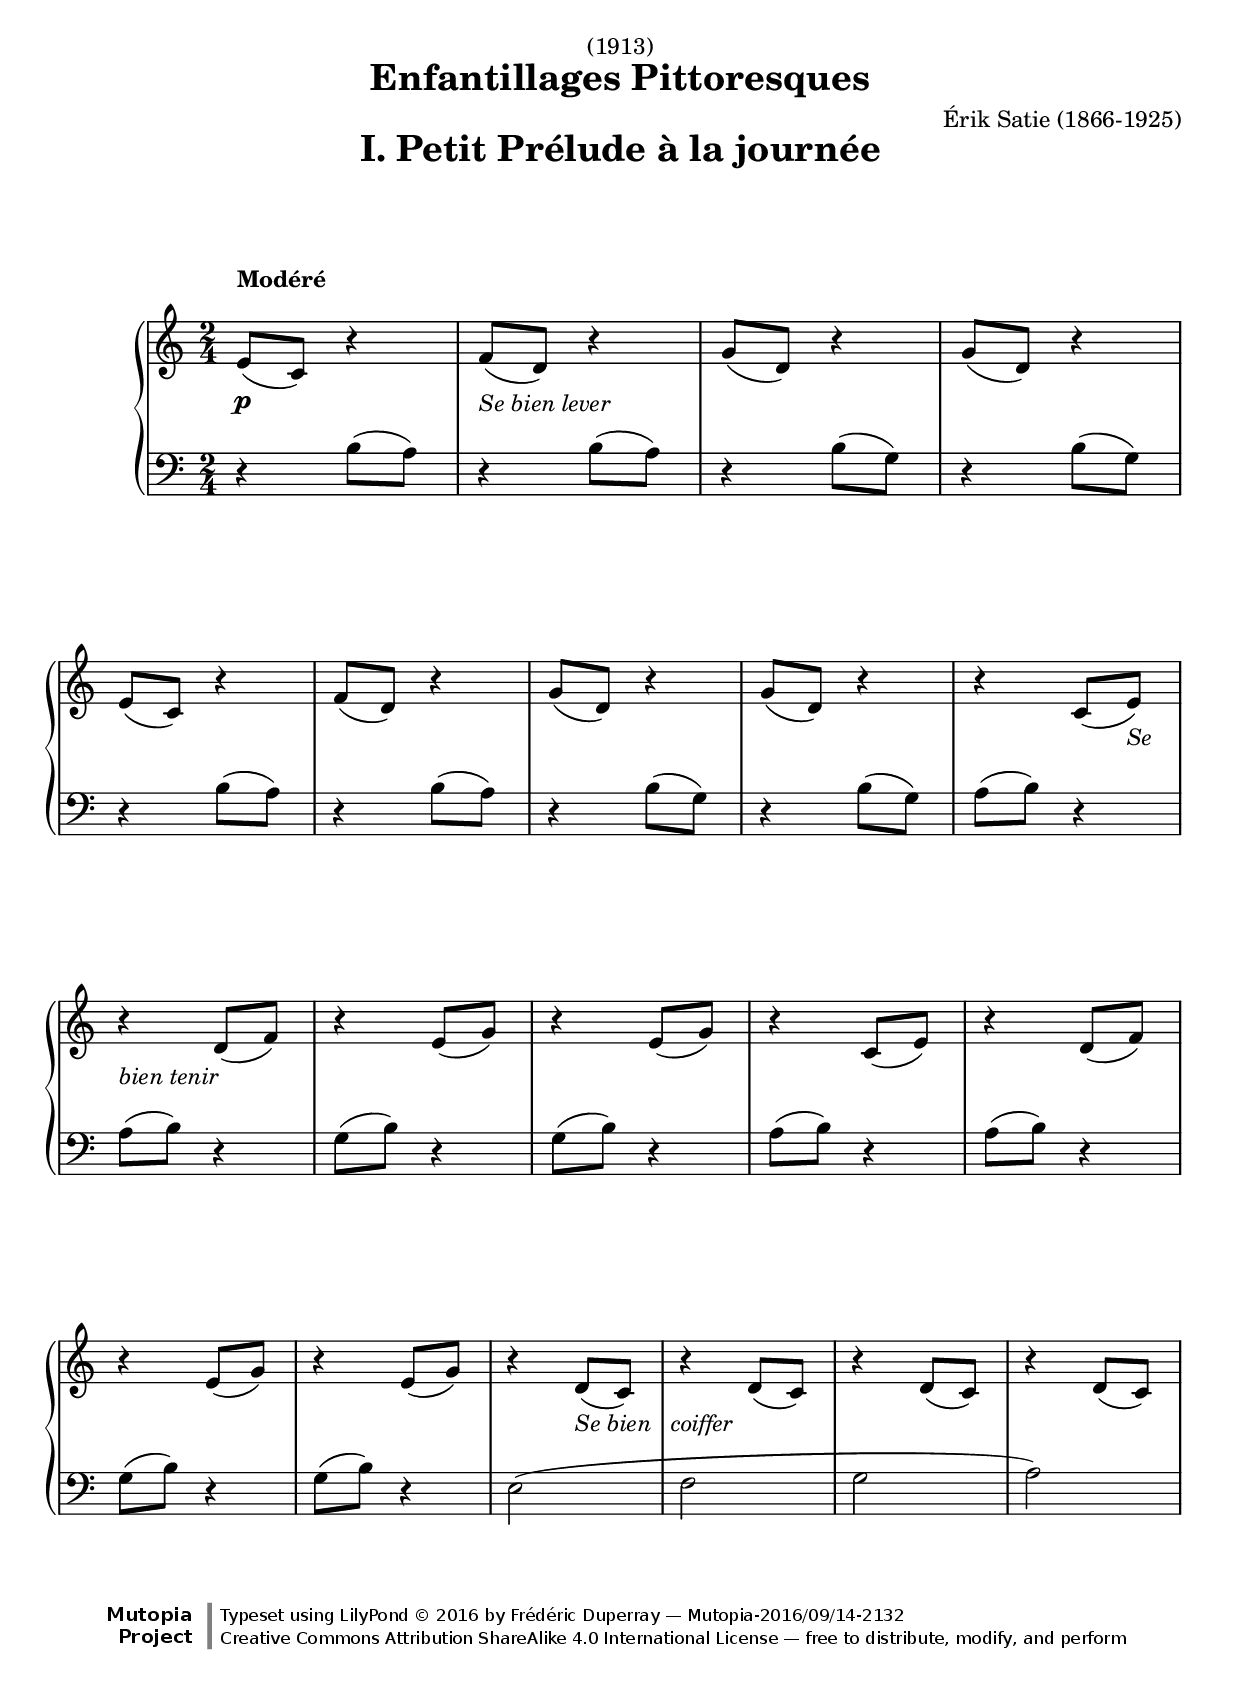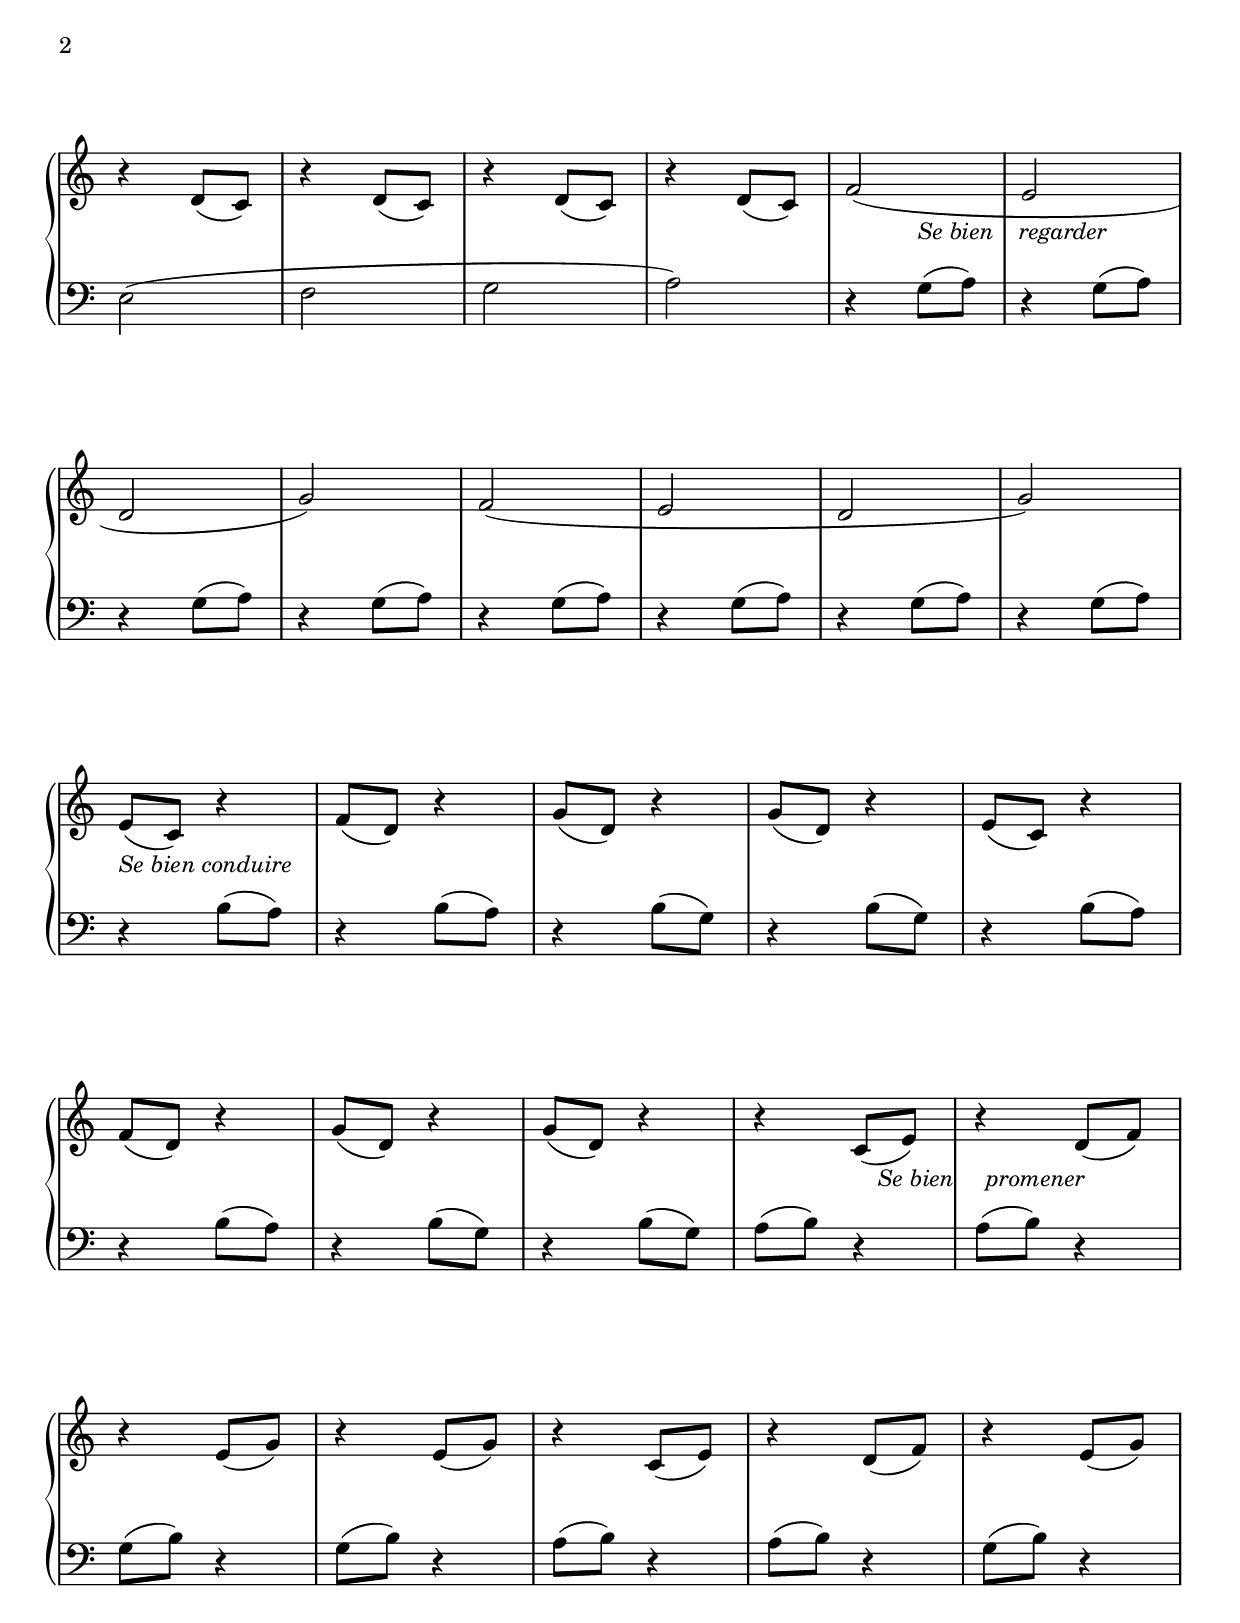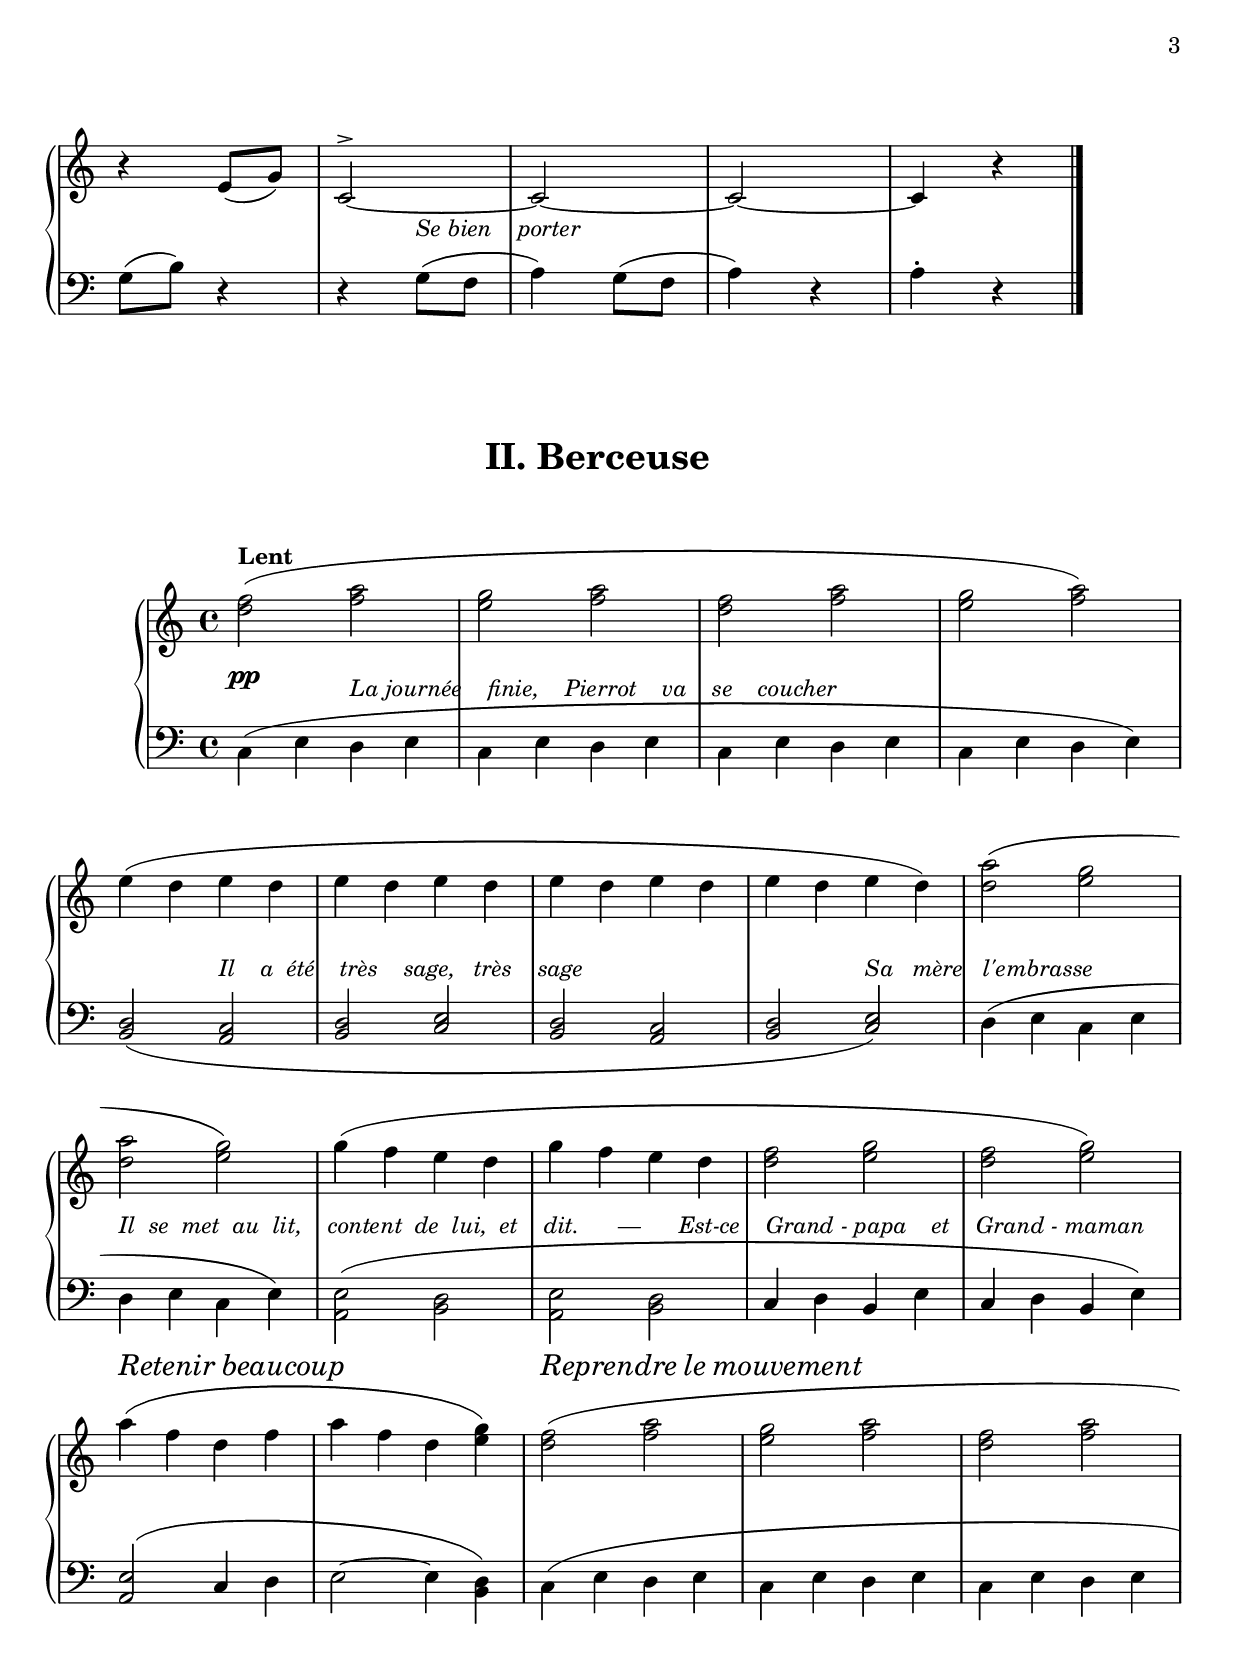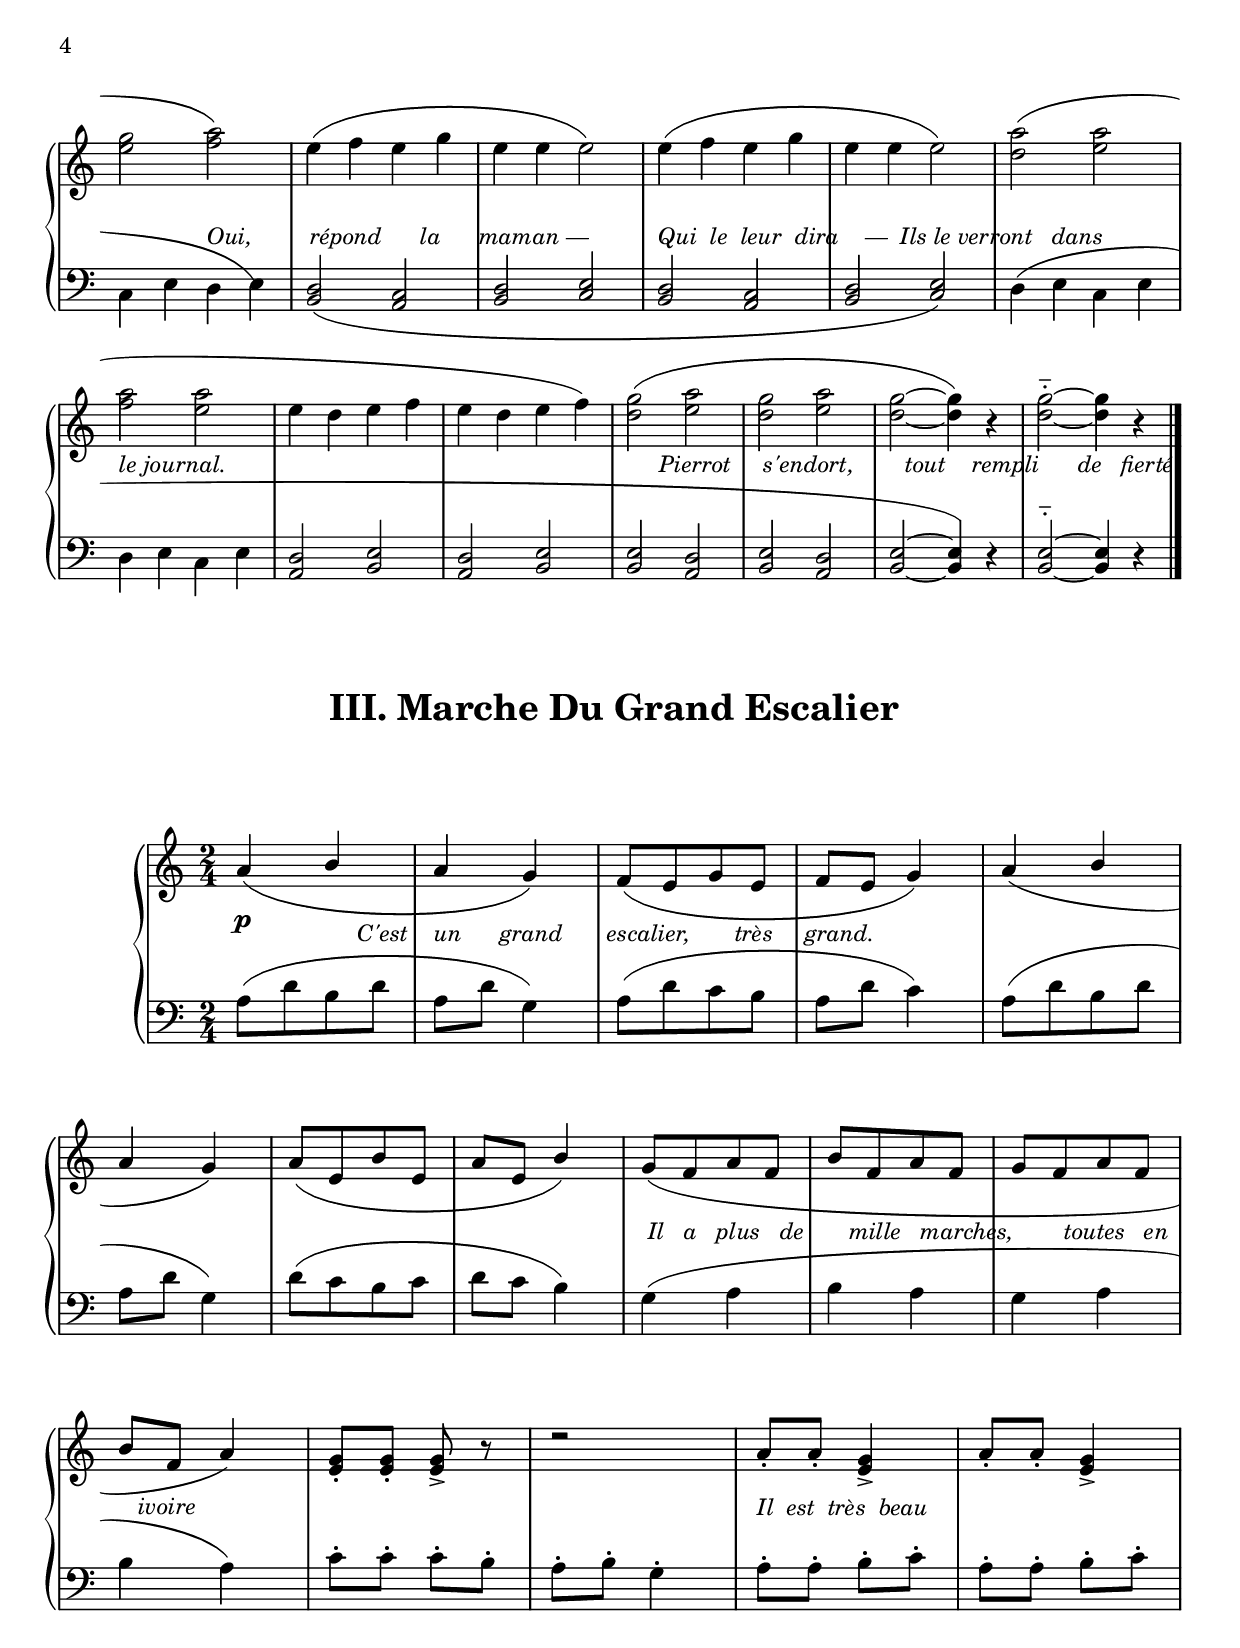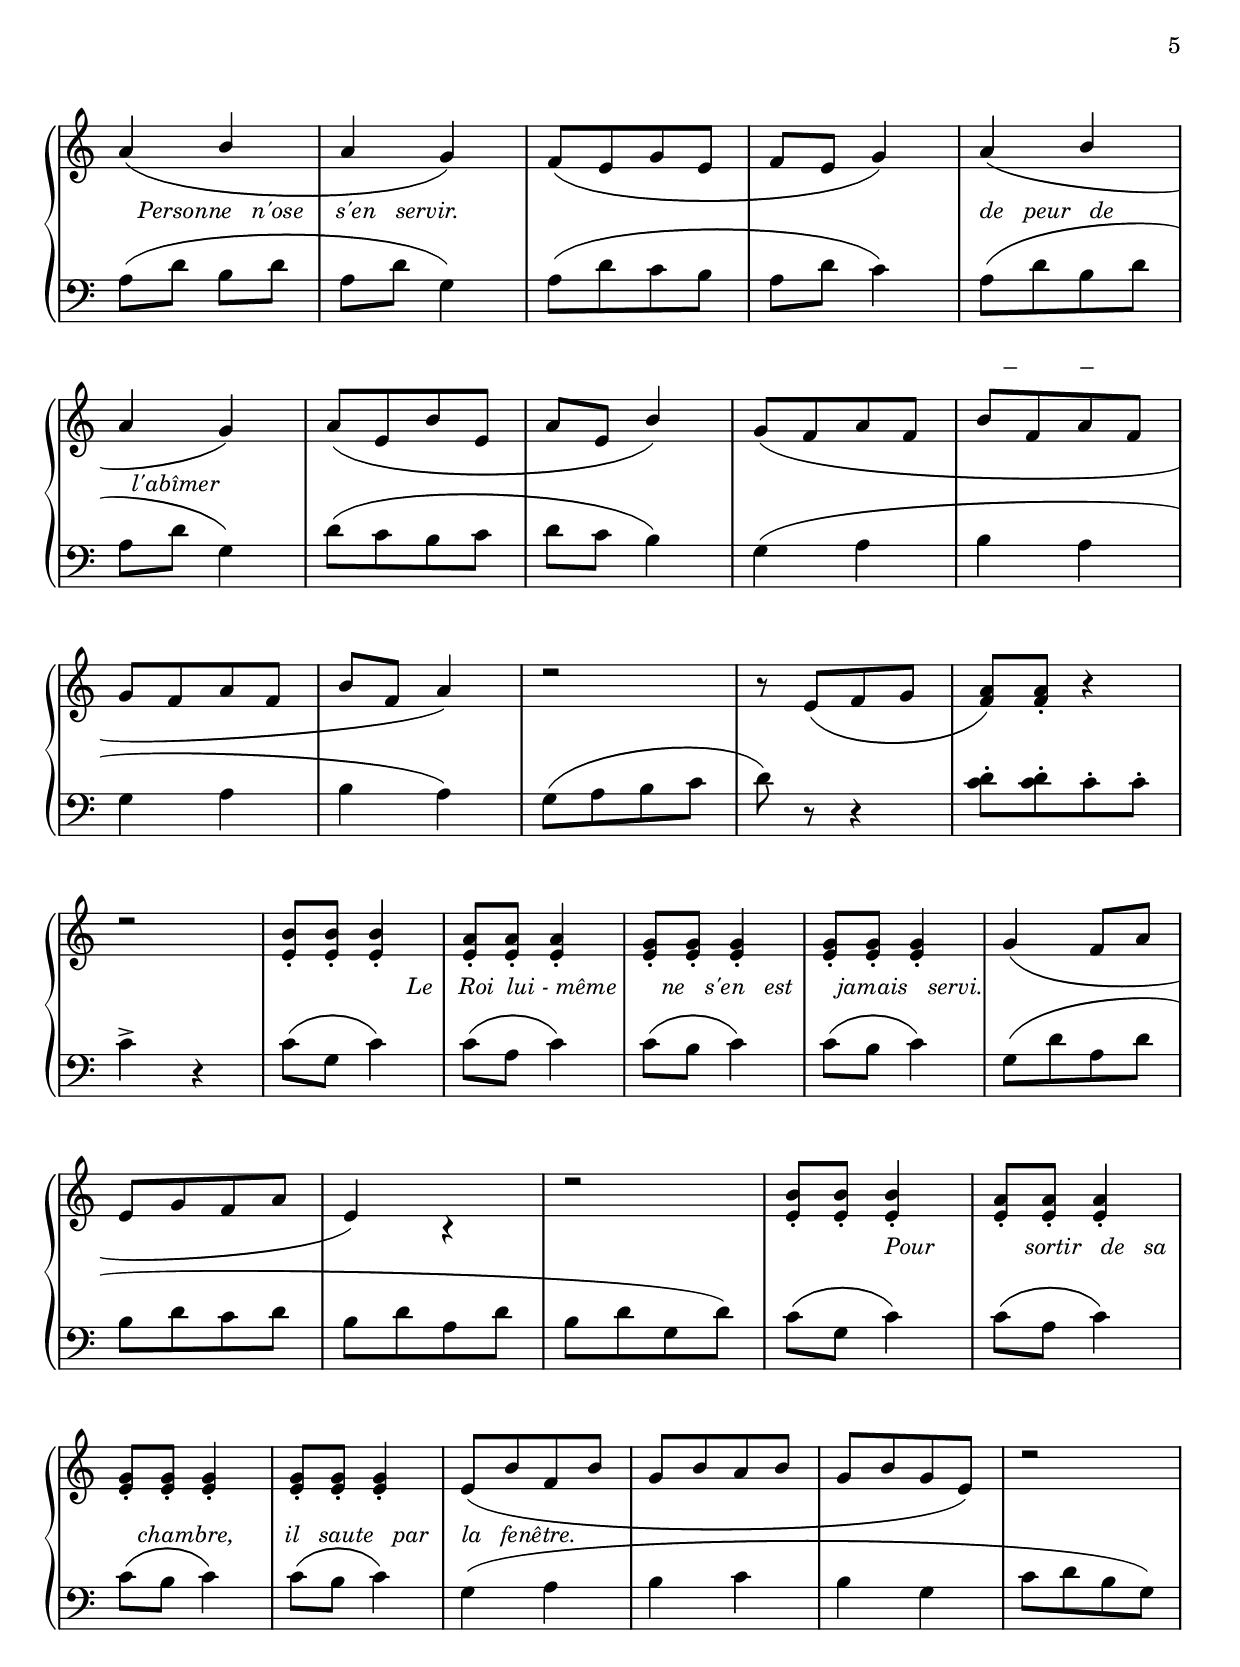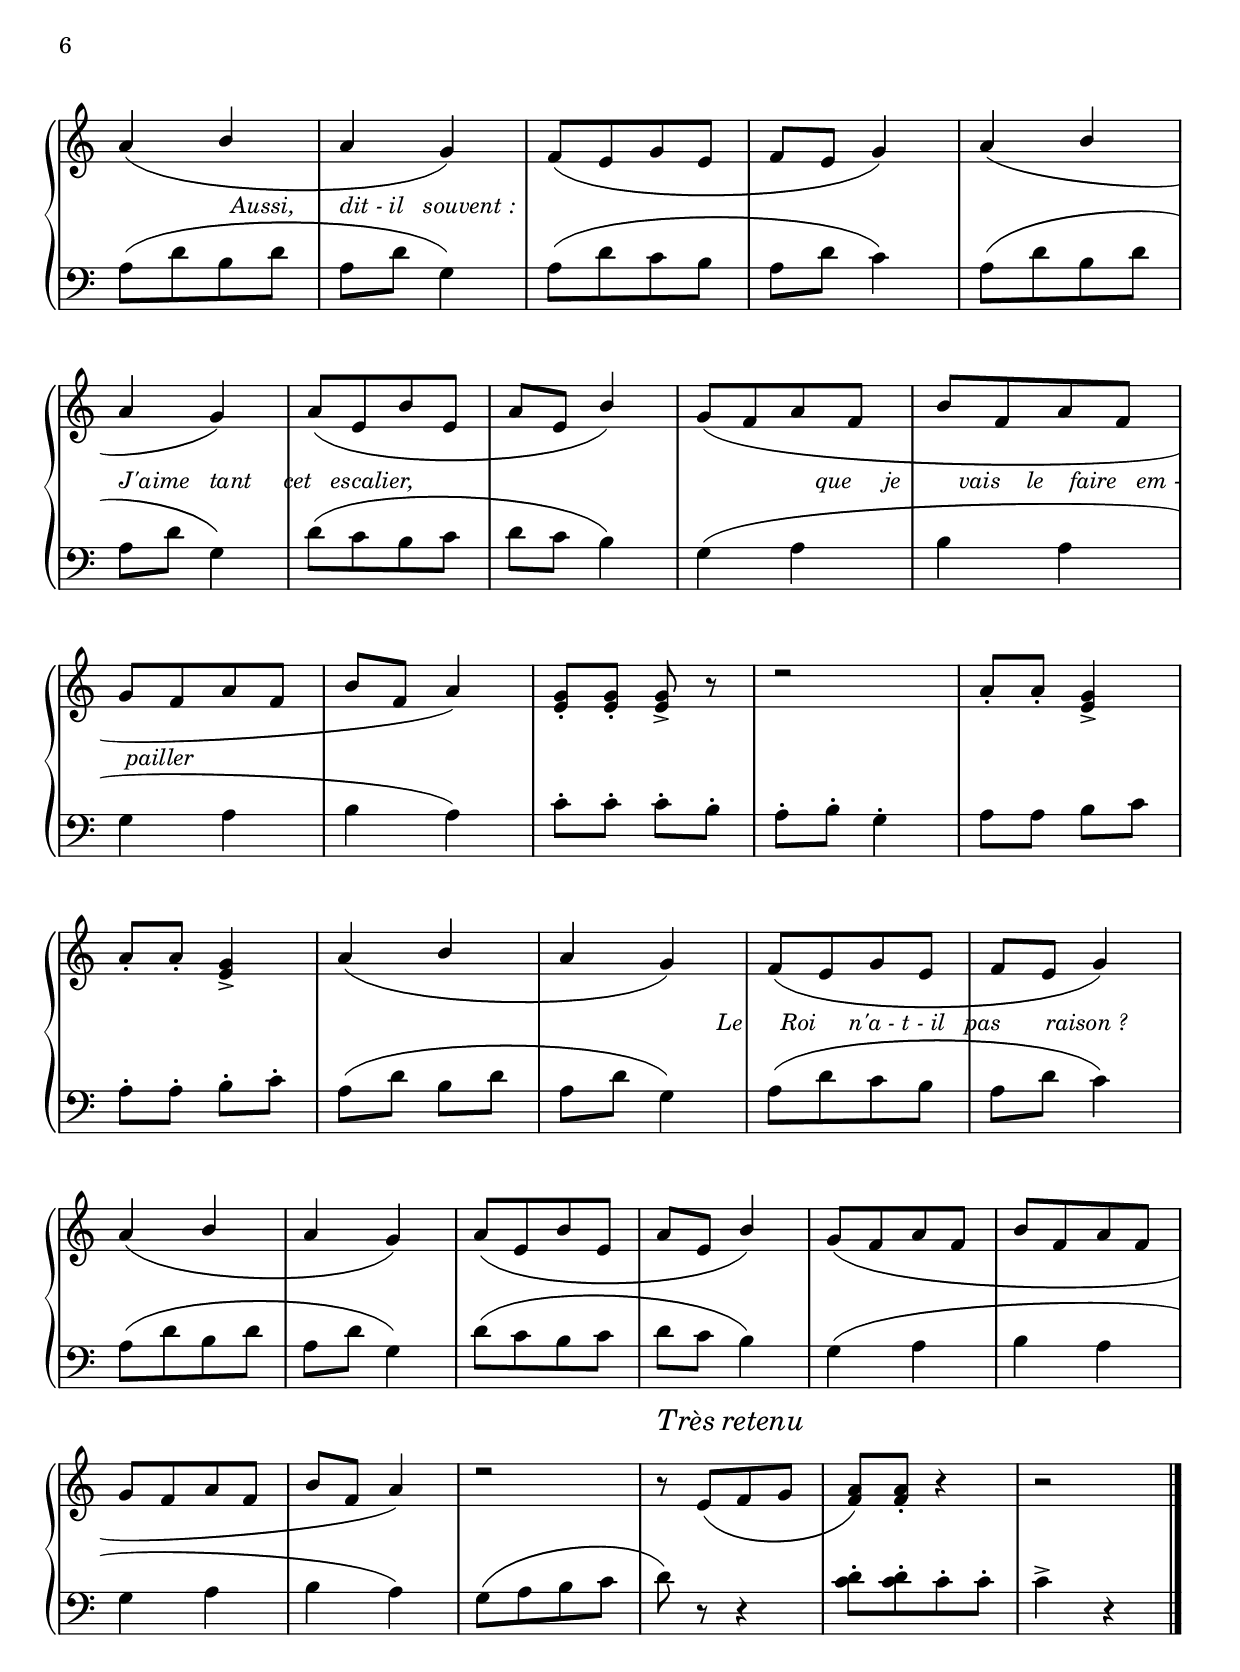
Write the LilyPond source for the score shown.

% this is a comment

% --------------------
% --- GENERAL INFO ---
% --------------------

% --- version statement

\version "2.18.2"

% --- language used in the code

\language "english" %  -s/--sharp -f/--flat -ss/-x/--sharpsharp -ff/--flatflat

% --- articulate script for better MIDI output

\include "articulate.ly"

% --- printing info

\header {
  title        =  \markup {  \fontsize #0 "Enfantillages Pittoresques" }
  dedication  = "(1913)"
  composer     = "Érik Satie (1866-1925)"
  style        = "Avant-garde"
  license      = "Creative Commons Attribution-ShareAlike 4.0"
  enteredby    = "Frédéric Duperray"
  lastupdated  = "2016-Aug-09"
  date         = "1890"
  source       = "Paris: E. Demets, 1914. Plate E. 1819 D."

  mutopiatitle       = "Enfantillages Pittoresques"
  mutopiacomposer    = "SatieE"
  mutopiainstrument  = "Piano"
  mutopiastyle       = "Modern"
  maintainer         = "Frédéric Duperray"
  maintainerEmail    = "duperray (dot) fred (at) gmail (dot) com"

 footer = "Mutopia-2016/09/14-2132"
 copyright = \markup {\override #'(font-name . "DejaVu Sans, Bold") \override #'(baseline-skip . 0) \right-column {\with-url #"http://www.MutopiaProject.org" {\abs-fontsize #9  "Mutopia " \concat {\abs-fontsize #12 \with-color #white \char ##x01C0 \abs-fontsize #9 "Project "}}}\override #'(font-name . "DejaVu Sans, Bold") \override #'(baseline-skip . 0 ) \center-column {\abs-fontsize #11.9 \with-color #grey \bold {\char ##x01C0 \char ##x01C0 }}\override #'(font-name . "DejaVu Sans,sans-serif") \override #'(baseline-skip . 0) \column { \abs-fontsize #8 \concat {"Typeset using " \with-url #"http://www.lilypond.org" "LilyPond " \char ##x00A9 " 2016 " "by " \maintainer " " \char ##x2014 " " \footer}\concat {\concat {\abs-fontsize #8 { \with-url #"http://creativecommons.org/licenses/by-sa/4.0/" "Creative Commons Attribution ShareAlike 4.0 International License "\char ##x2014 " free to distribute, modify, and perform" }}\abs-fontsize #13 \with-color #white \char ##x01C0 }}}
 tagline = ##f
} % stop header

\paper {
  top-margin = 8\mm                              %-minimum top-margin: 8mm
  top-markup-spacing.basic-distance = #5         %-dist. from bottom of top margin to the first markup/title
  markup-system-spacing.basic-distance = #16     %-dist. from header/title to first system
  top-system-spacing.basic-distance = #12        %-dist. from top margin to system in pages with no titles
  last-bottom-spacing.basic-distance = #11       %-pads music from copyright block

  % --- Set these to false after all editing is finished
  %   ragged-bottom = ##f
  %   ragged-last-bottom = ##f
  %   ragged-right = ##f
} % stop paper

% --- the 3 parts of the piece

% this is a comment

% --------------------
% --- GENERAL INFO ---
% --------------------

% --- version statement

\version "2.18.2"

% --- language used in the code

\language "english" %  -s/--sharp -f/--flat -ss/-x/--sharpsharp -ff/--flatflat

% -------------
% --- Music ---
% -------------

% --- fundamental structure

global = {
  \key a \minor
  \time 2/4
}

% --- High notes

trebleNotes = \relative c' {

  % Part A

  \slurDown e8( c8) b'4\rest  | % 01
  f8( d8) b'4\rest | % 02
  g8( d8) b'4\rest | % 03
  g8( d8) b'4\rest \break  | % 04

  e,8( c8) b'4\rest  | % 05
  f8( d8) b'4\rest | % 06
  g8( d8) b'4\rest | % 07
  g8( d8) b'4\rest  | % 08

  % Part B

  b4\rest c,8( e8)  \break | % 09
  b'4\rest d,8( f8) | % 10
  b4\rest e,8( g8) | % 11
  b4\rest e,8( g8) | % 12

  b4\rest c,8( e8) | % 13
  b'4\rest d,8( f8) \break  | % 14
  b4\rest e,8( g8) | % 15
  b4\rest e,8( g8) | % 16

  % Part C

  b4\rest d,8( c8) | % 17
  b'4\rest d,8( c8)  | % 18
  b'4\rest d,8( c8)  | % 19
  b'4\rest d,8( c8) \pageBreak | % 20

  b'4\rest d,8( c8) | % 21
  b'4\rest d,8( c8)  | % 22
  b'4\rest d,8( c8)  | % 23
  b'4\rest d,8( c8) | % 24

  % Part D

  f2(  | % 25
  e2 \break | % 26
  d2  | % 27
  g2)  | % 28
  f2( | % 29
  e2  | % 30
  d2  | % 31
  g2) \break  | % 32

  % Part A

  e8( c8) b'4\rest  | % 33
  f8( d8) b'4\rest | % 34
  g8( d8) b'4\rest | % 35
  g8( d8) b'4\rest | % 36

  e,8( c8) b'4\rest \break  | % 37
  f8( d8) b'4\rest | % 38
  g8( d8) b'4\rest | % 39
  g8( d8) b'4\rest  | % 40

  % Part B

  b4\rest c,8( e8) | % 41
  b'4\rest d,8( f8) \break | % 42
  b4\rest e,8( g8) | % 43
  b4\rest e,8( g8) | % 44

  b4\rest c,8( e8) | % 45
  b'4\rest d,8( f8) | % 46
  b4\rest e,8( g8) \break | % 47
  b4\rest e,8( g8) | % 48

  % Part C

  \tieDown c,2~\accent | % 49
  c2~ | % 50
  c2~ | % 51
  c4 b'4\rest \bar "|."  | % 52
} % stop trebleNotes

% --- Low notes

bassNotes = \relative c' {

  % Part A

  \slurUp d,4\rest b'8( a8)  | % 01
  d,4\rest b'8( a8) | % 02
  d,4\rest b'8( g8) | % 03
  d4\rest b'8( g8)  | % 04

  d4\rest b'8( a8)  | % 05
  d,4\rest b'8( a8) | % 06
  d,4\rest b'8( g8) | % 07
  d4\rest b'8( g8)  | % 08

  % Part B

  a8( b8)  d,4\rest  | % 09
  a'8( b8)  d,4\rest  | % 10
  g8( b8)  d,4\rest  | % 11
  g8( b8)  d,4\rest  | % 12

  a'8( b8)  d,4\rest  | % 13
  a'8( b8)  d,4\rest  | % 14
  g8( b8)  d,4\rest  | % 15
  g8( b8)  d,4\rest  | % 16

  % Part C

  e2( | % 17
  f2  | % 18
  g2  | % 19
  a2) | % 20

  e2( | % 21
  f2  | % 22
  g2 | % 23
  a2)  | % 24

  % Part D

  d,4\rest g8( a8)  | % 25
  d,4\rest g8( a8)  | % 26
  d,4\rest g8( a8)   | % 27
  d,4\rest g8( a8)   | % 28

  d,4\rest g8( a8)  | % 29
  d,4\rest g8( a8)  | % 30
  d,4\rest g8( a8)   | % 31
  d,4\rest g8( a8)   | % 32

  % Part A

  \slurUp d,4\rest b'8( a8)  | % 33
  d,4\rest b'8( a8) | % 34
  d,4\rest b'8( g8) | % 35
  d4\rest b'8( g8)  | % 36

  d4\rest b'8( a8)  | % 37
  d,4\rest b'8( a8) | % 38
  d,4\rest b'8( g8) | % 39
  d4\rest b'8( g8)  | % 40

  % Part B

  a8( b8)  d,4\rest  | % 41
  a'8( b8)  d,4\rest  | % 42
  g8( b8)  d,4\rest  | % 43
  g8( b8)  d,4\rest  | % 44

  a'8( b8)  d,4\rest  | % 45
  a'8( b8)  d,4\rest  | % 46
  g8( b8)  d,4\rest  | % 47
  g8( b8)  d,4\rest  | % 48

  % Part C

  d4\rest g8( f8 | % 49
  a4) g8( f8  | % 50
  a4) d,4\rest | % 51
  a'4^\staccato d,4\rest | % 52
} % stop bassNotes

% --- Dynamics, text, and musical terms

dynamicsAboveTreble = {

  % Part A

  s2^\markup { \normal-text \bold  {"Modéré" }} | % 01
  s2  | % 01
  s2 | % 02
  s2 | % 03
  s2  | % 04

  s2  | % 05
  s2 | % 06
  s2 | % 07
  s2  | % 08
  s2  | % 09

  % Part B

  s2 | % 10
  s2 | % 11
  s2 | % 12
  s2  | % 13
  s2  | % 14
  s2 | % 15

  % Part C

  s2 | % 16
  s2 | % 17
  s2  | % 18
  s2  | % 19

  s2 | % 20
  s2 | % 21
  s2  | % 22
  s2 | % 23

  % Part D

  s2  | % 24
  s2  | % 25
  s2 | % 26
  s2  | % 27
  s2  | % 28
  s2 | % 29

  % Part D

  s2  | % 30
  s2  | % 31
  s2  | % 32
  s2  | % 33
  s2 | % 34

  % Part E

  s2 | % 35
  s2 | % 36
  s2 | % 37
  s2 | % 38

  % Part F

  s2 | % 39
  s2 | % 40
  s2 | % 41
  s2 | % 42
  s2  | % 43
  s2 | % 44
  s2 | % 45

  % Part A

  s2 | % 46
  s2 | % 47
  s2 | % 48
  s2 | % 49
  s2 | % 50
  s2 | % 51
  s2 | % 52
} % stop dynamicsAboveTreble

dynamicsBelowTreble = {

  % Part A

  s2 \p  | % 01
  s2 | % 02
  s2 | % 03
  s2  | % 04

  s2  | % 05
  s2 | % 06
  s2 | % 07
  s2  | % 08
  s2  | % 09

  % Part B

  s2 | % 10
  s2 | % 11
  s2 | % 12
  s2  | % 13
  s2  | % 14
  s2 | % 15

  % Part C

  s2 | % 16
  s2 | % 17
  s2  | % 18
  s2  | % 19

  s2 | % 20
  s2 | % 21
  s2  | % 22
  s2 | % 23

  % Part D

  s2  | % 24
  s2  | % 25
  s2 | % 26
  s2  | % 27
  s2  | % 28
  s2 | % 29

  % Part D

  s2  | % 30
  s2  | % 31
  s2  | % 32
  s2  | % 33
  s2 | % 34

  % Part E

  s2 | % 35
  s2 | % 36
  s2 | % 37
  s2 | % 38

  % Part F

  s2 | % 39
  s2 | % 40
  s2 | % 41
  s2 | % 42
  s2  | % 43
  s2 | % 44
  s2 | % 45

  % Part A

  s2 | % 46
  s2 | % 47
  s2 | % 48
  s2 | % 49
  s2 | % 50
  s2 | % 51
  s2 | % 52
} % stop dynamicsBelowTreble

dynamicsAboveBass = {

  % Part A

  s2  | % 01
  s2^"Se bien lever" | % 02
  s2 | % 03
  s2  | % 04

  s2  | % 05
  s2 | % 06
  s2 | % 07
  s2  | % 08
  s4 s8 s8^"Se"  | % 09

  % Part B

  s2^"bien tenir" | % 10
  s2 | % 11
  s2 | % 12
  s2  | % 13
  s2  | % 14
  s2 | % 15

  % Part C

  s2 | % 16
  s4 s8^"Se bien   coiffer" s8 | % 17
  s2  | % 18
  s2  | % 19

  s2 | % 20
  s2 | % 21
  s2  | % 22
  s2 | % 23

  % Part D

  s2  | % 24
  s4 s8^"Se bien    regarder" s8 | % 25
  s2 | % 26
  s2  | % 27
  s2  | % 28
  s2 | % 29

  % Part D

  s2  | % 30
  s2  | % 31
  s2  | % 32
  s2^"Se bien conduire"  | % 33
  s2 | % 34

  % Part E

  s2 | % 35
  s2 | % 36
  s2 | % 37
  s2 | % 38

  % Part F

  s2 | % 39
  s2 | % 40
  s4 s16 s16^"Se bien     promener" s8 | % 41
  s2 | % 42
  s2  | % 43
  s2 | % 44
  s2 | % 45

  % Part A

  s2 | % 46
  s2 | % 47
  s2 | % 48
  s4 s8^"Se bien    porter" s8 | % 49
  s2 | % 50
  s2 | % 51
  s2 | % 52
} % stop dynamicsAboveBass

% -----------------------
% --- Voices ---
% -----------------------

trebleStaff = {
  \global
  \clef treble
  <<
    \new Voice { \voiceOne \trebleNotes }
  >>
} % stop trebleStaff

bassStaff = {
  \global
  \clef bass
  <<
    \new Voice { \voiceTwo \bassNotes }
  >>
} % stop bassStaff

% -----------------------
% --- grouping for book ---
% -----------------------

prelude =
\new PianoStaff <<
  \new Dynamics { \global \dynamicsAboveTreble }
  \new Staff { \trebleStaff }
  \new Dynamics {  \dynamicsBelowTreble }
  \new Dynamics {  \dynamicsAboveBass }
  \new Staff {  \bassStaff }
>> % stop prelude PianoStaff




% this is a comment

% --------------------
% --- GENERAL INFO ---
% --------------------

% --- version statement

\version "2.18.2"

% --- language used in the code

\language "english" %  -s/--sharp -f/--flat -ss/-x/--sharpsharp -ff/--flatflat

% --- printing info

% -------------
% --- Music ---
% -------------

% --- fundamental structure

global = {
  \key a \minor
  \time 4/4
}

% --- High notes

trebleNotes = \relative c' {
  \override Score.BarNumber.stencil = ##f % there are no barnumbers in the original score

  % Part A

  \slurUp \stemDown \shape #'((( 0 . 0) (0 . 2) (0 . 2) (0 . 0))) Slur <d' f>2( <f a>2  | % 01
  <e g>2 <f a>2 | % 02
  <d f>2 <f a>2 | % 03
  <e g>2 <f a>2) \break  | % 04

  \shape #'((( 0 . 0) (0 . 2) (0 . 2) (0 . 0))) Slur e4( d4 e4 d4  | % 05
  e4 d4 e4 d4 | % 06
  e4 d4 e4 d4 | % 07
  e4 d4 e4 d4)  | % 08

  \shape #'((( 0 . 0) (0 . 0.5) (0 . 0.75) (0 . 2.2)) (( 0 . 2.2) (0 . 0.75) (0 . 0.5) (0 . 0)) ) Slur <d a'>2( <e g>2  \break | % 09
  <d a'>2 <e g>2) | % 10
  \shape #'((( 0 . 0) (0 . 2) (0 . 2) (0 . 0))) Slur g4( f4 e4 d4 | % 11
  g4 f4 e4 d4 | % 12

  <d f>2 <e g>2 | % 13
  <d f>2 <e g>2) \break  | % 14
  \shape #'((( 0 . 0) (0 . 2) (0 . 2) (0 . 0))) Slur a4( f4 d4 f4 | % 15
  a4 f4 d4 <e g>4) | % 16

  % Part B

  \shape #'((( 0 . 0) (0 . 1.5) (0 . 2) (0 . 2.2)) (( 0 . 3) (0 . 1.5) (0 . 1) (0 . 0))) Slur <d f>2( <f a>2  | % 17
  <e g>2 <f a>2 | % 18
  <d f>2 <f a>2 \pageBreak | % 19
  <e g>2 <f a>2) | % 20

  \shape #'((( 0 . 0) (0 . 2.2) (0 . 2.2) (0 . 0))) Slur e4( f4 e4 g4  | % 21
  e4 e4 e2) | % 22
  \shape #'((( 0 . 0) (0 . 2.2) (0 . 2.2) (0 . 0))) Slur e4( f4 e4 g4 | % 23
  e4 e4 e2) | % 24

  \shape #'((( 0 . 0) (0 . 1) (0 . 1.5) (0 . 2.2)) (( 0 . 2.2) (0 . 1.5) (0 . 1) (0 . 0))) Slur <d a'>2( <e a>2 \break | % 25
  <f a>2 <e a>2 | % 26
  e4 d4 e4 f4 | % 27
  e4 d4 e4 f4) | % 28

  \shape #'((( 0 . 0) (0 . 2) (0 . 2) (0 . 0))) Slur  <d g>2( <e a>2 | % 29
  <d g>2 <e a>2 | % 30
  \override TieColumn.tie-configuration = #'((0.5 . -1)(6 . 1)) <d g>2~ <d g>4) b4\rest % 31
  <d g>2\portato~ <d g>4 b4\rest \bar "|." | % 32
} % stop trebleNotes

% --- Low notes

bassNotes = \relative c' {

  % Part A

  \shape #'((( 0 . 0) (0 . 2) (0 . 2) (0 . 0))) Slur \slurUp \stemDown c,4( e4 d4 e4  | % 01
  c4 e4 d4 e4 | % 02
  c4 e4 d4 e4 | % 03
  c4 e4 d4 e4)  | % 04

  \shape #'((( 0 . 0) (0 . -2) (0 . -2) (0 . 0))) Slur \slurDown \stemUp <b d>2( <a c>2  | % 05
  <b d>2 <c e>2 | % 06
  <b d>2 <a c>2 | % 07
  <b d>2 <c e>2)  | % 08

  \shape #'((( 0 . 0) (0 . 0.5) (0 . 0.75) (0 . 2.2)) (( 0 . 3) (0 . 1.5) (0 . 1) (0 . 0))) Slur \slurUp \stemDown d4( e4 c4 e4 | % 09
  d4 e4 c4 e4) | % 10
  \shape #'((( 0 . 0) (0 . 2) (0 . 2) (0 . 0))) Slur <a, e'>2( <b d>2 | % 11
  <a e'>2 <b d>2 | % 12

  \stemUp c4  \stemDown d4 \stemUp b4 \stemDown e4 | % 13
  \stemUp c4  \stemDown d4 \stemUp b4 \stemDown e4) | % 14
  \shape #'((( 0 . 1.5) (0 . 3) (0 . 2) (0 . 0))) Slur \stemUp <a, e'>2( c4 \stemDown d4 | % 15
  \tieUp e2~ e4 <b d>4) | % 16

  % Part B

  \shape #'((( 0 . 0) (0 . 3) (0 . 3.2) (0 . 3.4)) (( 0 . 5) (0 . 3) (0 . 2) (0 . -1))) Slur c4( e4 d4 e4 | % 17
  c4 e4 d4 e4 | % 18
  c4 e4 d4 e4 | % 19
  c4 e4 d4 e4) | % 20

  \shape #'((( 0 . 0) (0 . -2) (0 . -2) (0 . 0))) Slur \slurDown  \stemUp <b d>2( <a c>2 | % 21
  <b d>2 <c e>2 | % 22
  <b d>2 <a c>2 | % 23
  <b d>2 <c e>2) | % 24
  \shape #'((( 0 . 0) (0 . 1) (0 . 1.5) (0 . 2.2)) (( 0 . 5) (0 . 3) (0 . 2) (0 . -1))) Slur  \slurUp \stemDown d4( e4 c4 e4 | % 25

  d4 e4 c4 e4 | % 26
  \stemUp <a, d>2 <b e>2 | % 27
  <a d>2 <b e>2 | % 28

  <b e>2 <a d>2  | % 29
  <b e>2 <a d>2 | % 30
  \override TieColumn.tie-configuration = #'((-3.5 . -1)(3.5 . 1)) <b e>2~ <b e>4) d4\rest | % 31
  <b e>2^\portato~ <b e>4 d4\rest | % 32
} % stop bassNotes

% --- Dynamics, text, and musical terms

dynamicsAboveTreble = {

  % Part A

  s1 ^\markup { \normal-text \bold  {"Lent" }}  | % 01
  s1 | % 02
  s1 | % 03
  s1  | % 04

  s1  | % 05
  s1 | % 06
  s1 | % 07
  s1  | % 08
  s1  | % 09

  s1 | % 10
  s1 | % 11
  s1 | % 12
  s1  | % 13
  s1  | % 14
  s1^\markup { \huge Retenir \huge beaucoup }  | % 15

  s1 | % 16
  s1^\markup { \huge Reprendre \huge le \huge mouvement }  | % 17
  s1  | % 18
  s1  | % 19

  s1 | % 20
  s1 | % 21
  s1  | % 22
  s1 | % 23


  s1  | % 24
  s1  | % 25
  s1 | % 26
  s1  | % 27
  s1  | % 28
  s1 | % 29


  s1  | % 30
  s1  | % 31
  s1  | % 32
} % stop dynamicsAboveTreble

dynamicsBelowTreble = {

  % Part A

  s2 \pp s4_"La journée    finie,    Pierrot    va    se    coucher" s4 | % 01
  s1 | % 02
  s1 | % 03
  s1  | % 04

  s2 s2_"Il    a  été    très    sage,   très    sage"  | % 05
  s1 | % 06
  s1 | % 07
  s2 s4_"Sa   mère   l'embrasse" s4  | % 08
  s1  | % 09

  % Part B

  s1_"Il  se  met  au  lit,    content  de  lui,  et    dit.      —      Est-ce    Grand - papa    et    Grand - maman" | % 10
  s1 | % 11
  s1 | % 12
  s1  | % 13
  s1  | % 14
  s1 | % 15
  s1 | % 16
  s1 | % 17
  s1  | % 18
  s1  | % 19

  s2 s2_"Oui,         répond      la      maman —" | % 20
  s1 | % 21
  s1  | % 22
  s1_"Qui  le  leur  dira    —  Ils le verront   dans" | % 23



  s1  | % 24
  s1  | % 25
  s1_"le journal." | % 26
  s1  | % 27
  s1  | % 28
  s1_"     Pierrot     s'endort,        tout    rempli      de   fierté" | % 29



  s1  | % 30
  s1  | % 31
  s1  | % 32

}

dynamicsAboveBass = {

  % Part A

  s1  | % 01
  s1 | % 02
  s1 | % 03
  s1  | % 04

  s1  | % 05
  s1 | % 06
  s1 | % 07
  s1  | % 08
  s1  | % 09

  % Part B

  s1 | % 10
  s1 | % 11
  s1 | % 12
  s1  | % 13
  s1  | % 14
  s1 | % 15

  % Part C

  s1 | % 16
  s1 | % 17
  s1  | % 18
  s1  | % 19

  s1 | % 20
  s1 | % 21
  s1  | % 22
  s1 | % 23

  % Part D

  s1  | % 24
  s1 | % 25
  s1 | % 26
  s1  | % 27
  s1  | % 28
  s1 | % 29

  % Part D

  s1  | % 30
  s1  | % 31
  s1  | % 32
} % stop dynamicsBelowTreble

% -----------------------
% --- Voices ---
% -----------------------

trebleStaff = {
  \global
  \clef treble
  <<
    \new Voice { \voiceOne \trebleNotes }
  >>
} % stop trebleStaff

bassStaff = {
  \global
  \clef bass
  <<
    \new Voice { \voiceTwo \bassNotes }
  >>
} % stop bassStaff

% -----------------------
% --- grouping for book ---
% -----------------------

berceuse =
\new PianoStaff <<
  \new Dynamics { \global \dynamicsAboveTreble }
  \new Staff { \trebleStaff }
  \new Dynamics {  \dynamicsBelowTreble }
  \new Dynamics {  \dynamicsAboveBass }
  \new Staff {  \bassStaff }
>> % stop berceuse PianoStaff









% this is a comment

% --------------------
% --- GENERAL INFO ---
% --------------------

% --- version statement

\version "2.18.2"

% --- language used in the code

\language "english" %  -s/--sharp -f/--flat -ss/-x/--sharpsharp -ff/--flatflat

% --- printing info

% -------------
% --- tweaks ---
% -------------

% --- modifying slur shapes

slurGoinDwOne = { \shape #'((( 0 . 0) (0 . -2) (0 . -2) (0 . 0))) Slur }

slurGoinDwTwo = { \shape #'((( 0 . 0) (0 . -0.5) (0 . -2) (0 . -3))(( 0 . -3) (0 . -2) (0 . -0.5) (0 . 0))) Slur }

slurGoinDwThr = { \shape #'((( 0 . 0) (0 . -2) (0 . -2) (0 . -2))(( 0 . -3) (0 . -2) (0 . -0.5) (0 . -0.2))) Slur }

slurGoinDwFou = { \shape #'((( 0 . 0) (0 . -2) (0 . -2) (0 . -3))(( 0 . -3) (0 . -2) (0 . -1) (0 . -0.2))) Slur }

slurGoinUpOne = { \shape #'((( 0 . 0) (0 . 2) (0 . 2) (0 . 0))) Slur }

slurGoinUpTwo = { \shape #'((( 0 . 0) (0 . 2) (0 . 2) (0 . 2.5))(( 0 . 3) (0 . 2) (0 . 1) (0 . 0))) Slur }

slurGoinUpThr = { \shape #'((( 0 . 0) (0 . 1) (0 . 1) (0 . 0))) Slur }

% --- modifying beat strucure to control beaming

beamingOne = { \set Timing.beatStructure = #'(4) }

beamingTwo = { \set Timing.beatStructure = #'(1 1 1 1) }

% --- custom dashed line

dashedTenuto = {
  \override TextSpanner.dash-period = #4 % the space part
  \override TextSpanner.dash-fraction = #.3 % the line part
  \override TextSpanner.thickness = #1 % the thickness part
}

% -------------
% --- music ---
% -------------

% --- fundamental structure

global = {
  \key a \minor
  \time 2/4
}

% --- treble notes

trebleNotes = \relative c'' {

  % Part A

  \slurDown \stemUp \slurGoinDwOne a4( b4  | % 01
  a4 g4) | % 02
  \slurGoinDwOne \beamingOne f8( e8 g8 e8 | % 03
  f8 e8 g4) | % 04
  \slurGoinDwTwo a4( b4  \break | % 05

  a4 g4) | % 06
  \slurGoinDwOne a8( e8 b'8 e,8 | % 07
  a8 e8 b'4)  | % 08
  \slurGoinDwThr g8 ( f8 a8 f8 | % 09
  b8 f8 a8 f8 | % 10
  g8 f8 a8 f8 \break | % 11

  b8 f8 a4) | % 12
  \beamingTwo <e g>8_\staccato <e g>8_\staccato <e g>8_\accent b'8\rest | % 13
  d2\rest  | % 14
  \autoBeamOn a8_\staccato a8_\staccato <e g>4_\accent | % 15
  a8_\staccato a8_\staccato <e g>4_\accent \pageBreak | % 16

  % Repeat Part A

  \slurDown \stemUp \slurGoinDwOne a4( b4  | % 17
  a4 g4) | % 18
  \slurGoinDwOne \beamingOne f8( e8 g8 e8 | % 19
  f8 e8 g4) | % 20
  \slurGoinDwTwo a4( b4  \break | % 21

  a4 g4) | % 22
  \slurGoinDwOne a8( e8 b'8 e,8 | % 23
  a8 e8 b'4)  | % 24
  \slurGoinDwThr g8 ( f8 a8 f8 | % 25
  b8 f8 a8 f8 \break | % 26

  g8 f8 a8 f8  | % 27
  b8 f8 a4) | % 28
  d2\rest | % 29
  b8\rest \slurGoinDwOne e,8( f8 g8  | % 30
  <f a>8) <f a>8_\staccato b4\rest \break | % 31
  d2\rest | % 32

  % Part B

  <e, b'>8_\staccato <e b'>8_\staccato <e b'>4_\staccato  | % 33
  <e a>8_\staccato <e a>8_\staccato <e a>4_\staccato  | % 34
  <e g>8_\staccato <e g>8_\staccato <e g>4_\staccato  | % 35
  <e g>8_\staccato <e g>8_\staccato <e g>4_\staccato  | % 36
  \slurGoinDwFou g4( f8 a8 \break | % 37

  e8 g8 f8 a8 | % 38
  e4) b4\rest | % 39
  d'2\rest | % 40

  % Part B repeat

  <e, b'>8_\staccato <e b'>8_\staccato <e b'>4_\staccato  | % 41
  <e a>8_\staccato <e a>8_\staccato <e a>4_\staccato \break  | % 42
  <e g>8_\staccato <e g>8_\staccato <e g>4_\staccato  | % 43
  <e g>8_\staccato <e g>8_\staccato <e g>4_\staccato  | % 44
  \slurGoinDwOne e8( b'8 f8 b8 | % 45
  g8 b8 a8 b8 | % 46
  g8 b8 g8 e8)  | % 47
  d'2\rest \pageBreak | % 48

  % Part A

  \slurDown \stemUp \slurGoinDwOne a4( b4  | % 49
  a4 g4) | % 50
  \slurGoinDwOne \beamingOne f8( e8 g8 e8 | % 51
  f8 e8 g4) | % 52
  \slurGoinDwTwo a4( b4  \break | % 53

  a4 g4) | % 54
  \slurGoinDwOne a8( e8 b'8 e,8 | % 55
  a8 e8 b'4)  | % 56
  \slurGoinDwThr g8 ( f8 a8 f8 | % 57
  b8 f8 a8 f8 \break | % 58
  g8 f8 a8 f8  | % 59

  b8 f8 a4) | % 60
  \beamingTwo <e g>8_\staccato <e g>8_\staccato \autoBeamOff <e g>8_\accent b'8\rest | % 61
  d2\rest  | % 62
  \autoBeamOn a8_\staccato a8_\staccato <e g>4_\accent \break | % 63
  a8_\staccato a8_\staccato <e g>4_\accent  | % 64

  % Repeat Part A

  \slurDown \stemUp \slurGoinDwOne a4( b4  | % 65
  a4 g4) | % 66
  \slurGoinDwOne \beamingOne f8( e8 g8 e8 | % 67
  f8 e8 g4) \break | % 68
  \slurGoinDwOne a4( b4 | % 69

  a4 g4) | % 70
  \slurGoinDwOne a8( e8 b'8 e,8 | % 71
  a8 e8 b'4)  | % 72
  \slurGoinDwThr g8 ( f8 a8 f8 | % 73
  b8 f8 a8 f8 \break | % 74

  g8 f8 a8 f8  | % 75
  b8 f8 a4) | % 76
  d2\rest | % 77
  b8\rest \slurGoinDwOne e,8( f8 g8  | % 78
  <f a>8) <f a>8_\staccato b4\rest % 79
  b2\rest \bar "|." | % 80
} % stop trebleNotes

% --- bass notes

bassNotes = \relative c' {

  % Part A

  \slurUp \beamingOne \slurGoinUpOne a8( d8 b8 d8 | % 01
  a8 d8 g,4) | % 02
  \slurGoinUpOne a8( d8 c8 b8 | % 03
  a8 d8 c4) | % 04
  \slurGoinUpTwo a8( d8 b8 d8 | % 05

  a8 d8 g,4) | % 06
  \slurGoinUpOne d'8( c8 b8 c8 | % 07
  d8 c8 b4) | % 08
  \slurGoinUpTwo g4( a4 | % 09
  b4 a4 | % 10
  g4 a4 | % 11

  b4 a4) | % 12
  c8^\staccato c8^\staccato c8^\staccato b8^\staccato | % 13
  a8^\staccato b8^\staccato g4^\staccato | % 14
  a8^\staccato a8^\staccato b8^\staccato c8^\staccato | % 15
  a8^\staccato a8^\staccato b8^\staccato c8^\staccato  | % 16

  % Repeat Part A

  \slurGoinUpOne a8( d8 b8 d8 | % 17
  a8 d8 g,4) | % 18
  \slurGoinUpOne a8( d8 c8 b8 | % 19
  a8 d8 c4) | % 20

  \slurGoinUpTwo a8( d8 b8 d8 | % 21
  a8 d8 g,4) | % 22
  \slurGoinUpOne d'8( c8 b8 c8 | % 23
  d8 c8 b4) | % 24
  \slurGoinUpTwo g4( a4 | % 25
  b4 a4 | % 26

  g4 a4 | % 27
  b4 a4) | % 28
  \slurGoinUpOne g8( a8 b8 c8 | % 29
  d8) d,8\rest d4\rest | % 30
  <c' d>8^\staccato <c d>8^\staccato c8^\staccato c8^\staccato | % 31
  c4^\accent d,4\rest | % 32

  % Part B

  \slurGoinUpThr c'8( g8 c4) | % 33
  \slurGoinUpThr c8( a8 c4) | % 34
  \slurGoinUpThr c8( b8 c4) | % 35
  \slurGoinUpThr c8( b8 c4) | % 36
  \slurGoinUpTwo g8( d'8 a8 d8 | % 37
  b8 d8 c8 d8 | % 38
  b8 d8 a8 d8 | % 39
  b8 d8 g,8 d'8) | % 40

  % Part B repeat

  \slurGoinUpThr c8( g8 c4) | % 41
  \slurGoinUpThr c8( a8 c4) | % 42
  \slurGoinUpThr c8( b8 c4) | % 43
  \slurGoinUpThr c8( b8 c4) | % 44
  \slurGoinUpOne g4( a4 | % 45
  b4 c4 | % 46
  b4 g4 | % 47
  c8 d8 b8 g8)  | % 48

  % Part A

  \slurGoinUpOne a8( d8 b8 d8 | % 49
  a8 d8 g,4) | % 50
  \slurGoinUpOne a8( d8 c8 b8 | % 51
  a8 d8 c4) | % 52
  \slurGoinUpTwo a8( d8 b8 d8 | % 53

  a8 d8 g,4) | % 54
  \slurGoinUpOne d'8( c8 b8 c8 | % 55
  d8 c8 b4) | % 56
  \slurGoinUpTwo g4( a4 | % 57
  b4 a4 | % 58
  g4 a4 | % 59

  b4 a4) | % 60
  c8^\staccato c8^\staccato c8^\staccato b8^\staccato | % 61
  a8^\staccato b8^\staccato g4^\staccato | % 62
  a8 a8 b8 c8 | % 63
  a8^\staccato a8^\staccato b8^\staccato c8^\staccato  | % 64

  % Repeat Part A

  \slurGoinUpOne a8( d8 b8 d8 | % 65
  a8 d8 g,4) | % 66
  \slurGoinUpOne a8( d8 c8 b8 | % 67
  a8 d8 c4) | %  68

  \slurGoinUpOne a8( d8 b8 d8 | % 69
  a8 d8 g,4) | % 70
  \slurGoinUpOne d'8( c8 b8 c8 | % 71
  d8 c8 b4) | % 72
  \slurGoinUpTwo g4( a4 | % 73
  b4 a4 | % 74

  g4 a4 | % 75
  b4 a4) | % 76
  \slurGoinUpOne g8( a8 b8 c8 | % 77
  d8) d,8\rest d4\rest | % 78
  <c' d>8^\staccato <c d>8^\staccato c8^\staccato c8^\staccato | % 79
  c4^\accent d,4\rest | % 80
} % stop bassNotes

% --- dynamics, text, and musical terms

dynamicsAboveTreble = \relative c' {

  % Part A

  s2 | % 01
  s2 | % 02
  s2  | % 03
  s2 | % 04
  s2 | % 05

  s2 | % 06
  s2 | % 07
  s2 | % 08
  s2 | % 09
  s2 | % 10
  s2 | % 11

  s2 | % 12
  s2 | % 13
  s2 | % 15
  s2 | % 16

  % Repeat Part A

  s2 | % 17
  s2 | % 18
  s2 | % 19
  s2 | % 20
  s2 | % 21

  s2 | % 22
  s2 | % 23
  s2 | % 24
  s2 | % 25
  s2 | % 26

  \dashedTenuto s16 s16\startTextSpan s16 \stopTextSpan  s16  s16\startTextSpan s32\stopTextSpan s32 s16 s16 | % 27
  s2 | % 28
  s2 | % 29
  s2 | % 30
  s2 | % 31

  % Part B

  s2 | % 32
  s2 | % 33
  s2 | % 34
  s2 | % 35
  s2 | % 36
  s2 | % 37

  s2 | % 38
  s2 | % 39

  % Part B repeat

  s2 | % 40
  s2 | % 41
  s2 | % 42
  s2 | % 43
  s2 | % 44
  s2 | % 45
  s2 | % 46
  s2 | % 47
  s2 | % 48

  % Part A

  s2 | % 49
  s2 | % 50
  s2 | % 51
  s2 | % 52
  s2 | % 53

  s2 | % 54
  s2 | % 55
  s2 | % 56
  s2 | % 57
  s2 | % 58
  s2 | % 59

  s2 | % 60
  s2 | % 61
  s2 | % 62
  s2 | % 63
  s2 | % 64

  % Repeat Part A

  s2 | % 65
  s2 | % 66
  s2 | % 67
  s2 | % 68
  s2 | % 69

  s2 | % 70
  s2 | % 71
  s2 | % 72
  s2 | % 73
  s2 | % 74

  s2 | % 75
  s2 | % 76
  s2 | % 77
  s2 | % 78
  s2 ^\markup { \huge      Très \huge retenu } | % 79
  s2 | % 80
} % stop dynamicsAboveTreble

dynamicsBelowTreble = \relative c' {

  % Part A

  s4_\p s4_"     C'est    un      grand       escalier,       très     grand." | % 01
  s2 | % 02
  s2 | % 03
  s2 | % 04
  s2 | % 05

  s2 | % 06
  s2 | % 07
  s2 | % 08
  s2_" Il   a   plus   de       mille   marches,        toutes   en" | % 09
  s2 | % 10
  s2 | % 11

  s2_"   ivoire" | % 12
  s2 | % 13
  s2 | % 14
  s2_"Il  est  très  beau" | % 15

  % Repeat Part A

  s2 | % 16
  s2_"   Personne   n'ose     s'en   servir." | % 18
  s2 | % 19
  s2 | % 20
  s2 | % 21

  s2_"de   peur   de" | % 22
  s2_"  l'abîmer" | % 23
  s2 | % 24
  s2 | % 25
  s2 | % 26

  s2 | % 27
  s2 | % 28
  s2 | % 29
  s2 | % 30
  s2 | % 31

  % Part B

  s2 | % 32
  s2 | % 33
  s4 s4_"      Le    Roi  lui - même       ne   s'en   est       jamais   servi." | % 34
  s2 | % 35
  s2 | % 36
  s2 | % 37

  s2 | % 38
  s2 | % 39

  % Part B repeat

  s2 | % 40
  s2 | % 41
  s4 s4_"Pour              sortir   de   sa" | % 42
  s2 | % 43
  s2_"   chambre,        il   saute   par     la   fenêtre." | % 44
  s2 | % 45
  s2 | % 46
  s2 | % 47
  s2 | % 48

  % Part A

  s2 | % 49
  s4 s4_"  Aussi,       dit - il   souvent :" | % 50
  s2 | % 51
  s2 | % 52
  s2 | % 53

  s2   | % 54
  s2_"J'aime   tant     cet   escalier,"  | % 55
  s2  | % 56
  s2  | % 57
  s4 s4_"    que     je         vais    le    faire   em -"  | % 58
  s2  | % 59

  s2_" pailler"  | % 60
  s2  | % 61
  s2  | % 62
  s2  | % 63
  s2  | % 64

  % Repeat Part A

  s2  | % 65
  s2  | % 66
  s4 s4_"         Le      Roi     n'a - t - il   pas       raison ?"  | % 67
  s2  | % 68
  s2  | % 69

  s2  | % 70
  s2  | % 71
  s2  | % 72
  s2  | % 73
  s2  | % 74

  s2  | % 75
  s2  | % 76
  s2  | % 77
  s2  | % 78
  s2  | % 79
  s2  | % 80
} % stop dynamicsBelowTreble

dynamicsBelowBass = \relative c' {

  % Part A

  s2 | % 01
  s2 | % 02
  s2 | % 03
  s2 | % 04
  s2 | % 05

  s2 | % 06
  s2 | % 07
  s2 | % 08
  s2 | % 09
  s2 | % 10
  s2 | % 11

  s2 | % 12
  s2 | % 13
  s2 | % 15
  s2 | % 16

  % Repeat Part A

  s2 | % 17
  s2 | % 18
  s2 | % 19
  s2 | % 20
  s2 | % 21

  s2 | % 22
  s2 | % 23
  s2 | % 24
  s2 | % 25
  s2 | % 26

  s2 | % 27
  s2 | % 28
  s2 | % 29
  s2 | % 30
  s2 | % 31

  % Part B

  s2 | % 32
  s2 | % 33
  s2 | % 34
  s2 | % 35
  s2 | % 36
  s2 | % 37

  s2 | % 38
  s2 | % 39

  % Part B repeat

  s2 | % 40
  s2 | % 41
  s2 | % 42
  s2 | % 43
  s2 | % 44
  s2 | % 45
  s2 | % 46
  s2 | % 47
  s2 | % 48

  % Part A

  s2 | % 49
  s2 | % 50
  s2 | % 51
  s2 | % 52
  s2 | % 53

  s2   | % 54
  s2  | % 55
  s2  | % 56
  s2  | % 57
  s2  | % 58
  s2  | % 59

  s2  | % 60
  s2  | % 61
  s2  | % 62
  s2  | % 63
  s2  | % 64

  % Repeat Part A

  s2  | % 65
  s2  | % 66
  s2  | % 67
  s2  | % 68
  s2  | % 69

  s2  | % 70
  s2  | % 71
  s2  | % 72
  s2  | % 73
  s2  | % 74

  s2  | % 75
  s2  | % 76
  s2  | % 77
  s2  | % 78
  s2  | % 79
  s2  | % 80
} % stop dynamicsBelowBass

% -----------------------
% --- Voices ---
% -----------------------

trebleStaff = {
  \global
  \clef treble
  <<
    \new Voice { \voiceOne \trebleNotes }
  >>
} % stop trebleStaff

bassStaff = {
  \global
  \clef bass
  <<
    \new Voice { \voiceTwo \bassNotes }
  >>
} % stop bassStaff

% -----------------------
% --- grouping for book ---
% -----------------------

marche =
\new PianoStaff <<
  \new Dynamics { \global \dynamicsAboveTreble }
  \new Staff { \trebleStaff }
  \new Dynamics {  \dynamicsBelowTreble }
  \new Staff {  \bassStaff }
  \new Dynamics {  \dynamicsBelowBass }
>> % stop marche PianoStaff







% --- the book with the scores

\book {

  % --- sheet music

  \score {
    { \prelude }
    \layout {
      \context {
        \PianoStaff
        \override StaffGrouper.staff-staff-spacing.basic-distance = #12 % space between the treble and bass staffs
      } % stop PianoStaff context
      \context {
        \Score
        \remove "Bar_number_engraver"% there are no barnumbers in the original score
        % \override Score.BarNumber.break-visibility = ##(#t #t #t) % to show all bar numbers while coding
         \remove "Metronome_mark_engraver" % to hide tempo indication
      } % stop Score context
    } % stop layout
    \header { piece = \markup { \hspace #29 \fontsize #4 \bold "I. Petit Prélude à la journée" } }
  } % stop prelude score

  \score {
    { \berceuse }
    \layout {
      \context {
        \PianoStaff
        \override StaffGrouper.staff-staff-spacing.basic-distance = #12 % space between the treble and bass staffs
      } % stop PianoStaff context
      \context {
        \Score
        \remove "Bar_number_engraver"% there are no barnumbers in the original score
        % \override Score.BarNumber.break-visibility = ##(#t #t #t) % to show all bar numbers while coding
         \remove "Metronome_mark_engraver" % to hide tempo indication
      } % stop Score context
    } % stop layout
    \header { piece = \markup { \hspace #41  \fontsize #4 \bold  "II. Berceuse" } }
  } % stop berceuse score

  \score {
    { \marche }
    \layout {
      \context {
        \PianoStaff
        \override StaffGrouper.staff-staff-spacing.basic-distance = #12 % space between the treble and bass staffs
      } % stop PianoStaff context
      \context {
        \Score
        \remove "Bar_number_engraver"% there are no barnumbers in the original score
        % \override Score.BarNumber.break-visibility = ##(#t #t #t) % to show all bar numbers while coding
         \remove "Metronome_mark_engraver" % to hide tempo indication
      } % stop Score context
    } % stop layout
    \header { piece = \markup { \hspace #26  \fontsize #4 \bold  "III. Marche Du Grand Escalier" } }
  } % stop marche score

  % --- midi

  \score  {
    \articulate <<
      \set Score.midiInstrument = #"acoustic grand"
      {
        \tempo 4 = 106 \prelude
        \tempo 4 = 88 \berceuse
        \tempo 4 = 116 \marche
      }
    >> % stop articulate
    \midi {
    } % stop midi
  } % stop score
} % stop book







